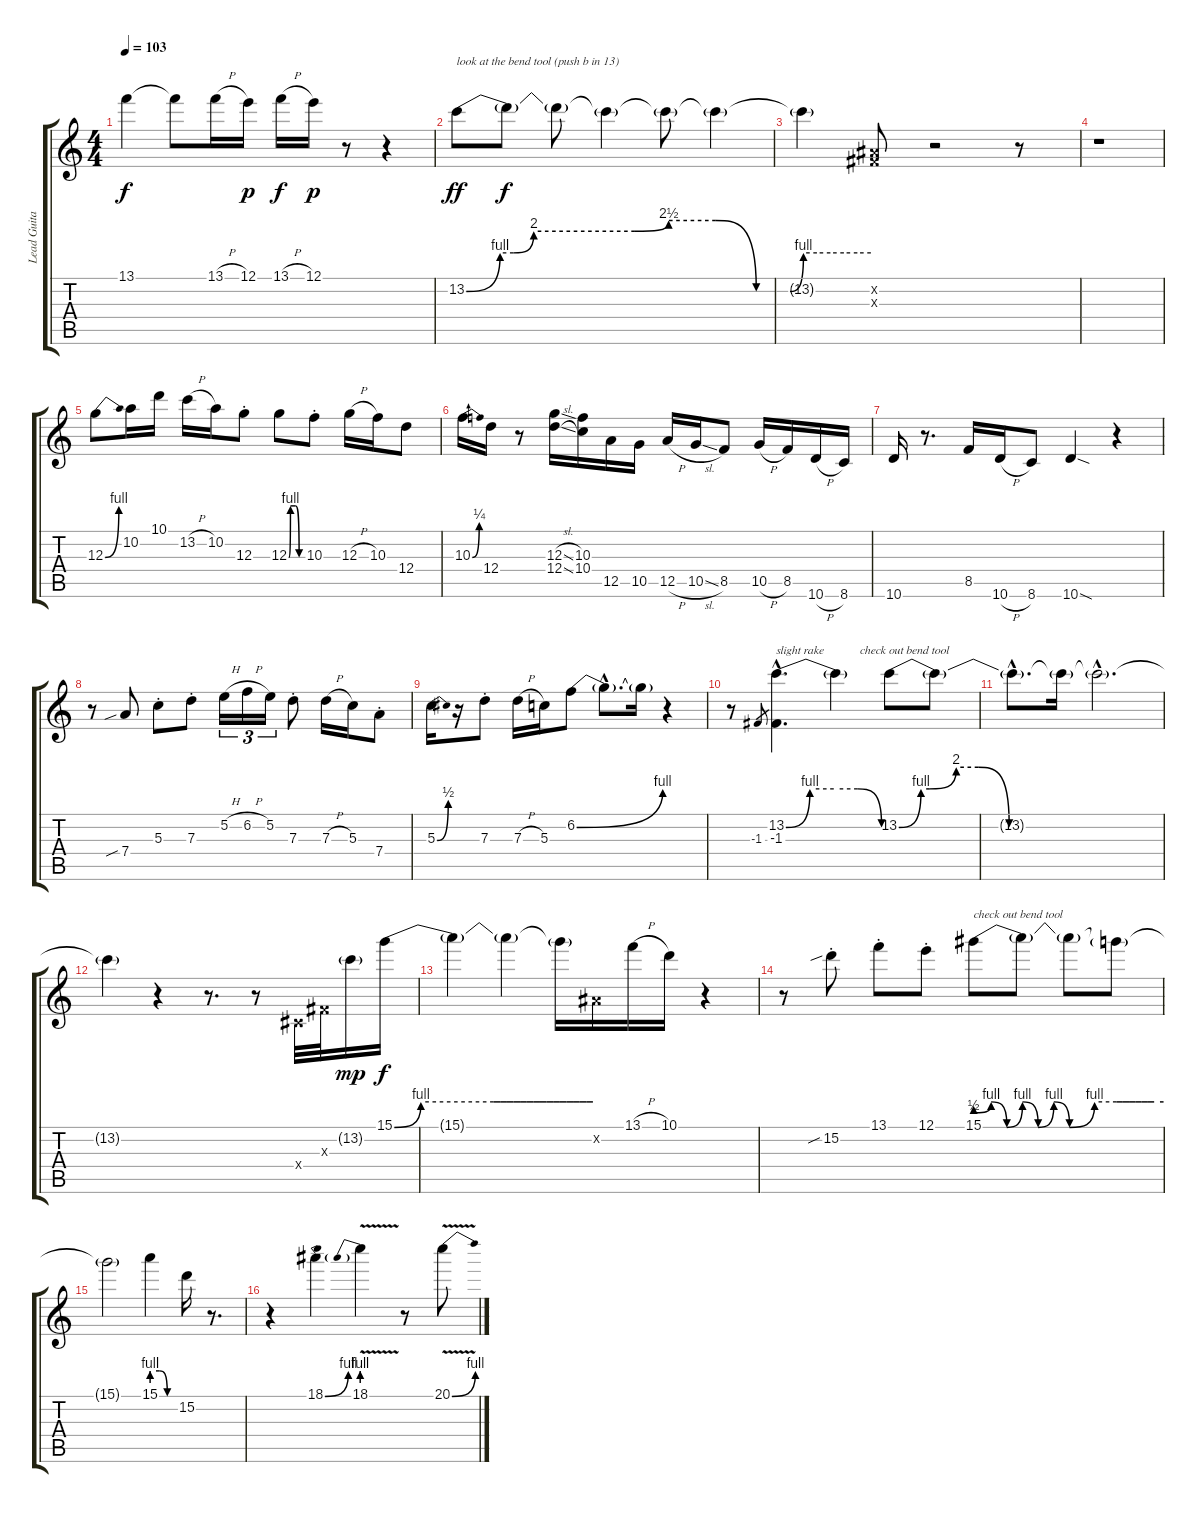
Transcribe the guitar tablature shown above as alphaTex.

\track ("Lead Guitar ( David Gilmour )" "Lead Guita") {instrument overdrivenguitar}
\staff {score tabs}
\tuning (E4 B3 G3 D3 A2 E2) {hide}
\ts (4 4)
\tempo 103
\clef g2
\ks c
13.1{t}.4{dy f} 13.1{t}.8 13.1{h}.16 12.1.16{dy p} 13.1{h}.16{dy f} 12.1.16{dy p} r.8 r.4 |
13.2{be (custom 0 0 5 4 7 4 10 8 25 8 30 10 37 10 43 0 48 0 50 4 52 4 54 4 56 4 58 4 60 4)}.8{txt "look at the bend tool (push b in 13)" dy ff} 13.2{t}.8{dy f} 13.2{t}.8 13.2{t}.4 13.2{t}.8 13.2{t}.4 |
13.2{t}.4 (-1.2{x} -1.3{x}).8 r.2 r.8 |
r.1 |
12.3{be (bend 0 0 60 4)}.8 10.2.16 10.1.16 13.2{h}.16 10.2.16 12.3{st}.8 12.3{be (custom 0 0 7 4 30 4 45 0 60 0)}.8 10.3{st}.8 12.3{h}.16 10.3.16 12.4.8 |
10.3{be (bend 0 0 60 1)}.16 12.4.16 r.8 (12.3{sl} 12.4{sl}).16 (10.3 10.4).16 12.5.16 10.5.16 12.5{h}.16 10.5{sl}.16 8.5.8 10.5{h}.16 8.5.16 10.6{h}.16 8.6.16 |
10.6.16 r.8{d} 8.5.16 10.6{h}.16 8.6.8 10.6{sod}.4 r.4 |
r.8 7.4{sib}.8 5.3{st}.8 7.3{st}.8 5.2{h}.16{tu (3 2)} 6.2{h}.16{tu (3 2)} 5.2.16{tu (3 2)} 7.3{st}.8 7.3{h}.16 5.3.16 7.4{st}.8 |
5.3{be (bend 0 0 60 2)}.16 r.16 7.3{st}.8 7.3{h}.16 5.3.16 6.2{be (bend 0 0 60 4)}.8 6.2{hac t}.8{d} 6.2{t}.16 r.4 |
r.8 -1.3.8{gr} (13.2{be (custom 0 0 15 4 30 4 45 4 60 0) hac} -1.3{hac}).4{d txt "slight rake            check out bend tool"} 13.2{t}.4 13.2{be (custom 0 0 5 4 7 4 13 8 18 8 25 0 37 0 39 0 41 0 43 0 45 0 47 0 49 0 51 0 53 0 55 0 57 0 60 0)}.8 13.2{t}.8 |
13.2{hac t}.8{d} 13.2{t}.16 13.2{hac t}.2{d} |
13.2{t}.4 r.4 r.8{d} r.8 -1.4{x}.32 -1.3{x}.32 13.2{g}.16{dy mp} 15.1{be (custom 0 0 8 4 30 4 32 4 34 4 36 4 38 4 40 4 42 4 44 4 46 4 48 4 50 4 52 4 54 4 56 4 58 4 60 4)}.16{dy f} |
15.1{t}.4 15.1{t}.4 15.1{t}.16 -1.2{x}.16 13.1{h}.16 10.1.16 r.4 |
r.8 15.2{sib st}.8 13.1{st}.8 12.1{st}.8 15.1{be (custom 0 2 5 4 10 0 15 4 20 0 25 4 30 0 38 4 45 4 47 4 49 4 51 4 53 4 55 4 57 4 60 4)}.8{txt "check out bend tool"} 15.1{t}.8 15.1{t}.8 15.1{t}.8 |
15.1{t}.2 15.1{be (custom 0 4 20 4 40 0 60 0)}.4 15.2.16 r.8{d} |
r.4 18.1{be (bend 0 0 60 4)}.4 18.1{be (prebend 0 4 60 4) v}.4 r.8 20.1{be (bend 0 0 60 4) v}.8
